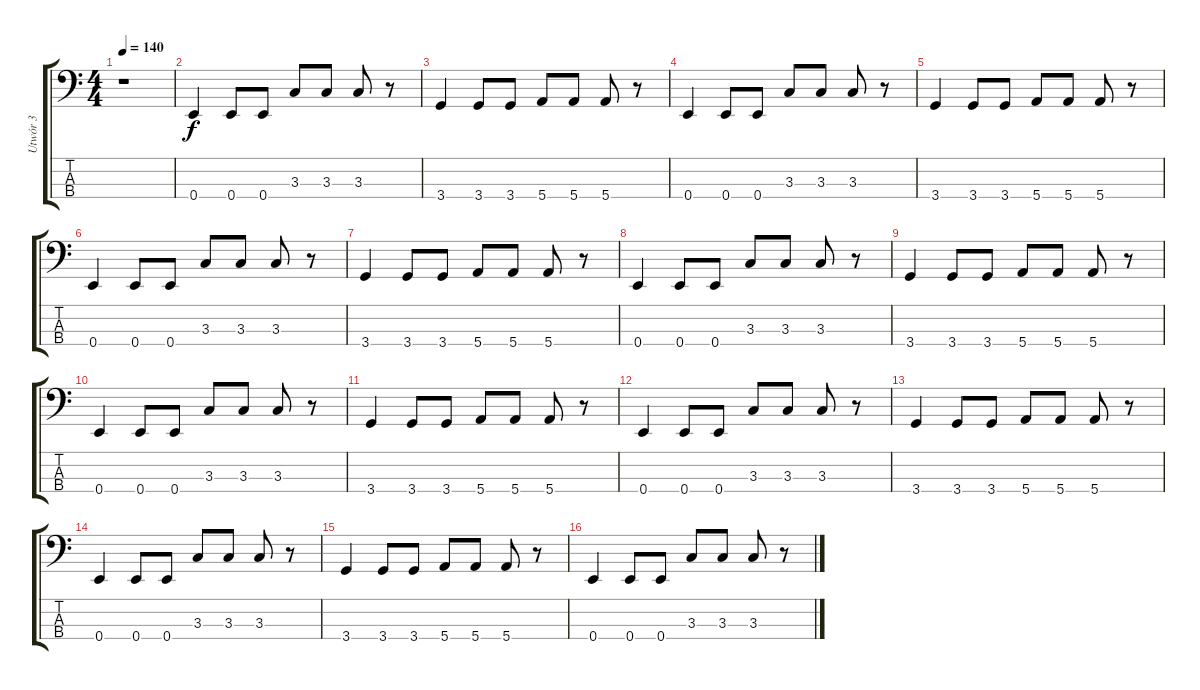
\track ("Utwór 3" "Utwór 3") {instrument electricbassfinger}
\staff {score tabs}
\tuning (G2 D2 A1 E1) {hide}
\ts (4 4)
\tempo 140
\clef f4
\ks c
r.1{dy f instrument electricbassfinger} |
0.4.4 0.4.8 0.4.8 3.3.8 3.3.8 3.3.8 r.8 |
3.4.4 3.4.8 3.4.8 5.4.8 5.4.8 5.4.8 r.8 |
0.4.4 0.4.8 0.4.8 3.3.8 3.3.8 3.3.8 r.8 |
3.4.4 3.4.8 3.4.8 5.4.8 5.4.8 5.4.8 r.8 |
0.4.4 0.4.8 0.4.8 3.3.8 3.3.8 3.3.8 r.8 |
3.4.4 3.4.8 3.4.8 5.4.8 5.4.8 5.4.8 r.8 |
0.4.4 0.4.8 0.4.8 3.3.8 3.3.8 3.3.8 r.8 |
3.4.4 3.4.8 3.4.8 5.4.8 5.4.8 5.4.8 r.8 |
0.4.4 0.4.8 0.4.8 3.3.8 3.3.8 3.3.8 r.8 |
3.4.4 3.4.8 3.4.8 5.4.8 5.4.8 5.4.8 r.8 |
0.4.4 0.4.8 0.4.8 3.3.8 3.3.8 3.3.8 r.8 |
3.4.4 3.4.8 3.4.8 5.4.8 5.4.8 5.4.8 r.8 |
0.4.4 0.4.8 0.4.8 3.3.8 3.3.8 3.3.8 r.8 |
3.4.4 3.4.8 3.4.8 5.4.8 5.4.8 5.4.8 r.8 |
0.4.4 0.4.8 0.4.8 3.3.8 3.3.8 3.3.8 r.8
